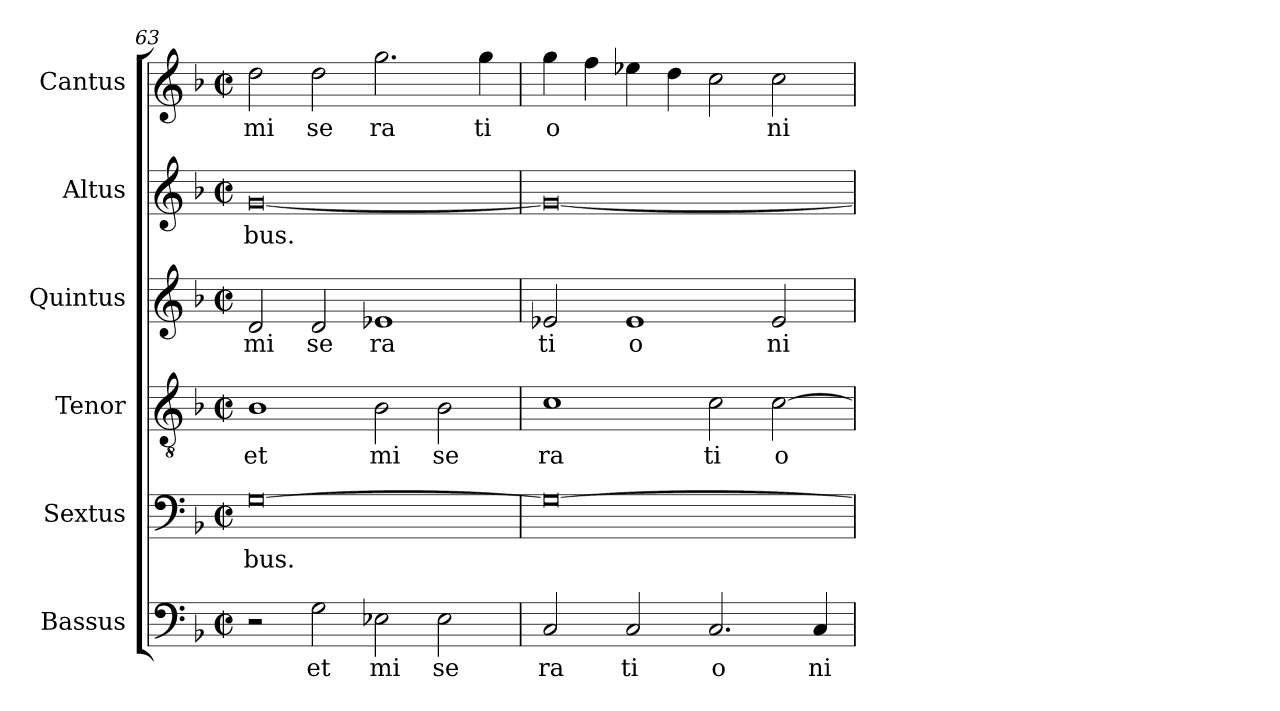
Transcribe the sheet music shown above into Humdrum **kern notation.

**kern	**text	**kern	**text	**kern	**text	**kern	**text	**kern	**text	**kern	**text
*part6	*part6	*part5	*part5	*part4	*part4	*part3	*part3	*part2	*part2	*part1	*part1
*staff6	*staff6	*staff5	*staff5	*staff4	*staff4	*staff3	*staff3	*staff2	*staff2	*staff1	*staff1
*I"Bassus	*	*I"Sextus	*	*I"Tenor	*	*I"Quintus	*	*I"Altus	*	*I"Cantus	*
*I'Bassus	*	*I'Sextus	*	*I'Tenor	*	*I'Quintus	*	*I'Altus	*	*I'Cantus	*
*clefF4	*	*clefF4	*	*clefGv2	*	*clefG2	*	*clefG2	*	*clefG2	*
*k[b-]	*	*k[b-]	*	*k[b-]	*	*k[b-]	*	*k[b-]	*	*k[b-]	*
*F:	*	*F:	*	*F:	*	*F:	*	*F:	*	*F:	*
*M2/2	*	*M2/2	*	*M2/2	*	*M2/2	*	*M2/2	*	*M2/2	*
*met(c|)	*	*met(c|)	*	*met(c|)	*	*met(c|)	*	*met(c|)	*	*met(c|)	*
=63	=63	=63	=63	=63	=63	=63	=63	=63	=63	=63	=63
!	!	!	!LO:LY:b:cj	!	!LO:LY:b:cj	!	!LO:LY:b:cj	!	!LO:LY:b:cj	!	!LO:LY:b:cj
2r	.	[>0G	-bus.	1B-	et	2d/	mi	[<0g	-bus.	2dd\	mi
!	!LO:LY:b:cj	!	!	!	!	!	!LO:LY:b:cj	!	!	!	!LO:LY:b:cj
2G\	et	.	.	.	.	2d/	se	.	.	2dd\	se
!	!LO:LY:b:cj	!	!	!	!LO:LY:b:cj	!	!LO:LY:b:cj	!	!	!	!LO:LY:b:cj
2E-X\	mi	.	.	2B-\	mi	1e-X	ra	.	.	2.gg\	ra
!	!LO:LY:b:cj	!	!	!	!LO:LY:b:cj	!	!	!	!	!	!
2E-\	se	.	.	2B-\	se	.	.	.	.	.	.
!	!	!	!	!	!	!	!	!	!	!	!LO:LY:b:cj
.	.	.	.	.	.	.	.	.	.	4gg\	ti
=64	=64	=64	=64	=64	=64	=64	=64	=64	=64	=64	=64
!	!LO:LY:b:cj	!	!LO:LY:b:cj	!	!LO:LY:b:cj	!	!LO:LY:b:cj	!	!LO:LY:b:cj	!	!LO:LY:b:cj
2C/	ra	0G_>	.	1c	ra	2e-X/	ti	0g_<	.	4gg\	o
!	!	!	!	!	!	!	!	!	!	!	!LO:LY:b:cj
.	.	.	.	.	.	.	.	.	.	4ff\	.
!	!LO:LY:b:cj	!	!	!	!	!	!LO:LY:b:cj	!	!	!	!LO:LY:b:cj
2C/	ti	.	.	.	.	1e-	o	.	.	4ee-X\	.
!	!	!	!	!	!	!	!	!	!	!	!LO:LY:b:cj
.	.	.	.	.	.	.	.	.	.	4dd\	.
!	!LO:LY:b:cj	!	!	!	!LO:LY:b:cj	!	!	!	!	!	!LO:LY:b:cj
2.C/	o	.	.	2c\	ti	.	.	.	.	2cc\	.
!	!	!	!	!	!LO:LY:b:cj	!	!LO:LY:b:cj	!	!	!	!LO:LY:b:cj
.	.	.	.	[>2c\	o	2e-/	ni	.	.	2cc\	ni
!	!LO:LY:b:cj	!	!	!	!	!	!	!	!	!	!
4C/	ni	.	.	.	.	.	.	.	.	.	.
=	=	=	=	=	=	=	=	=	=	=	=
*-	*-	*-	*-	*-	*-	*-	*-	*-	*-	*-	*-
